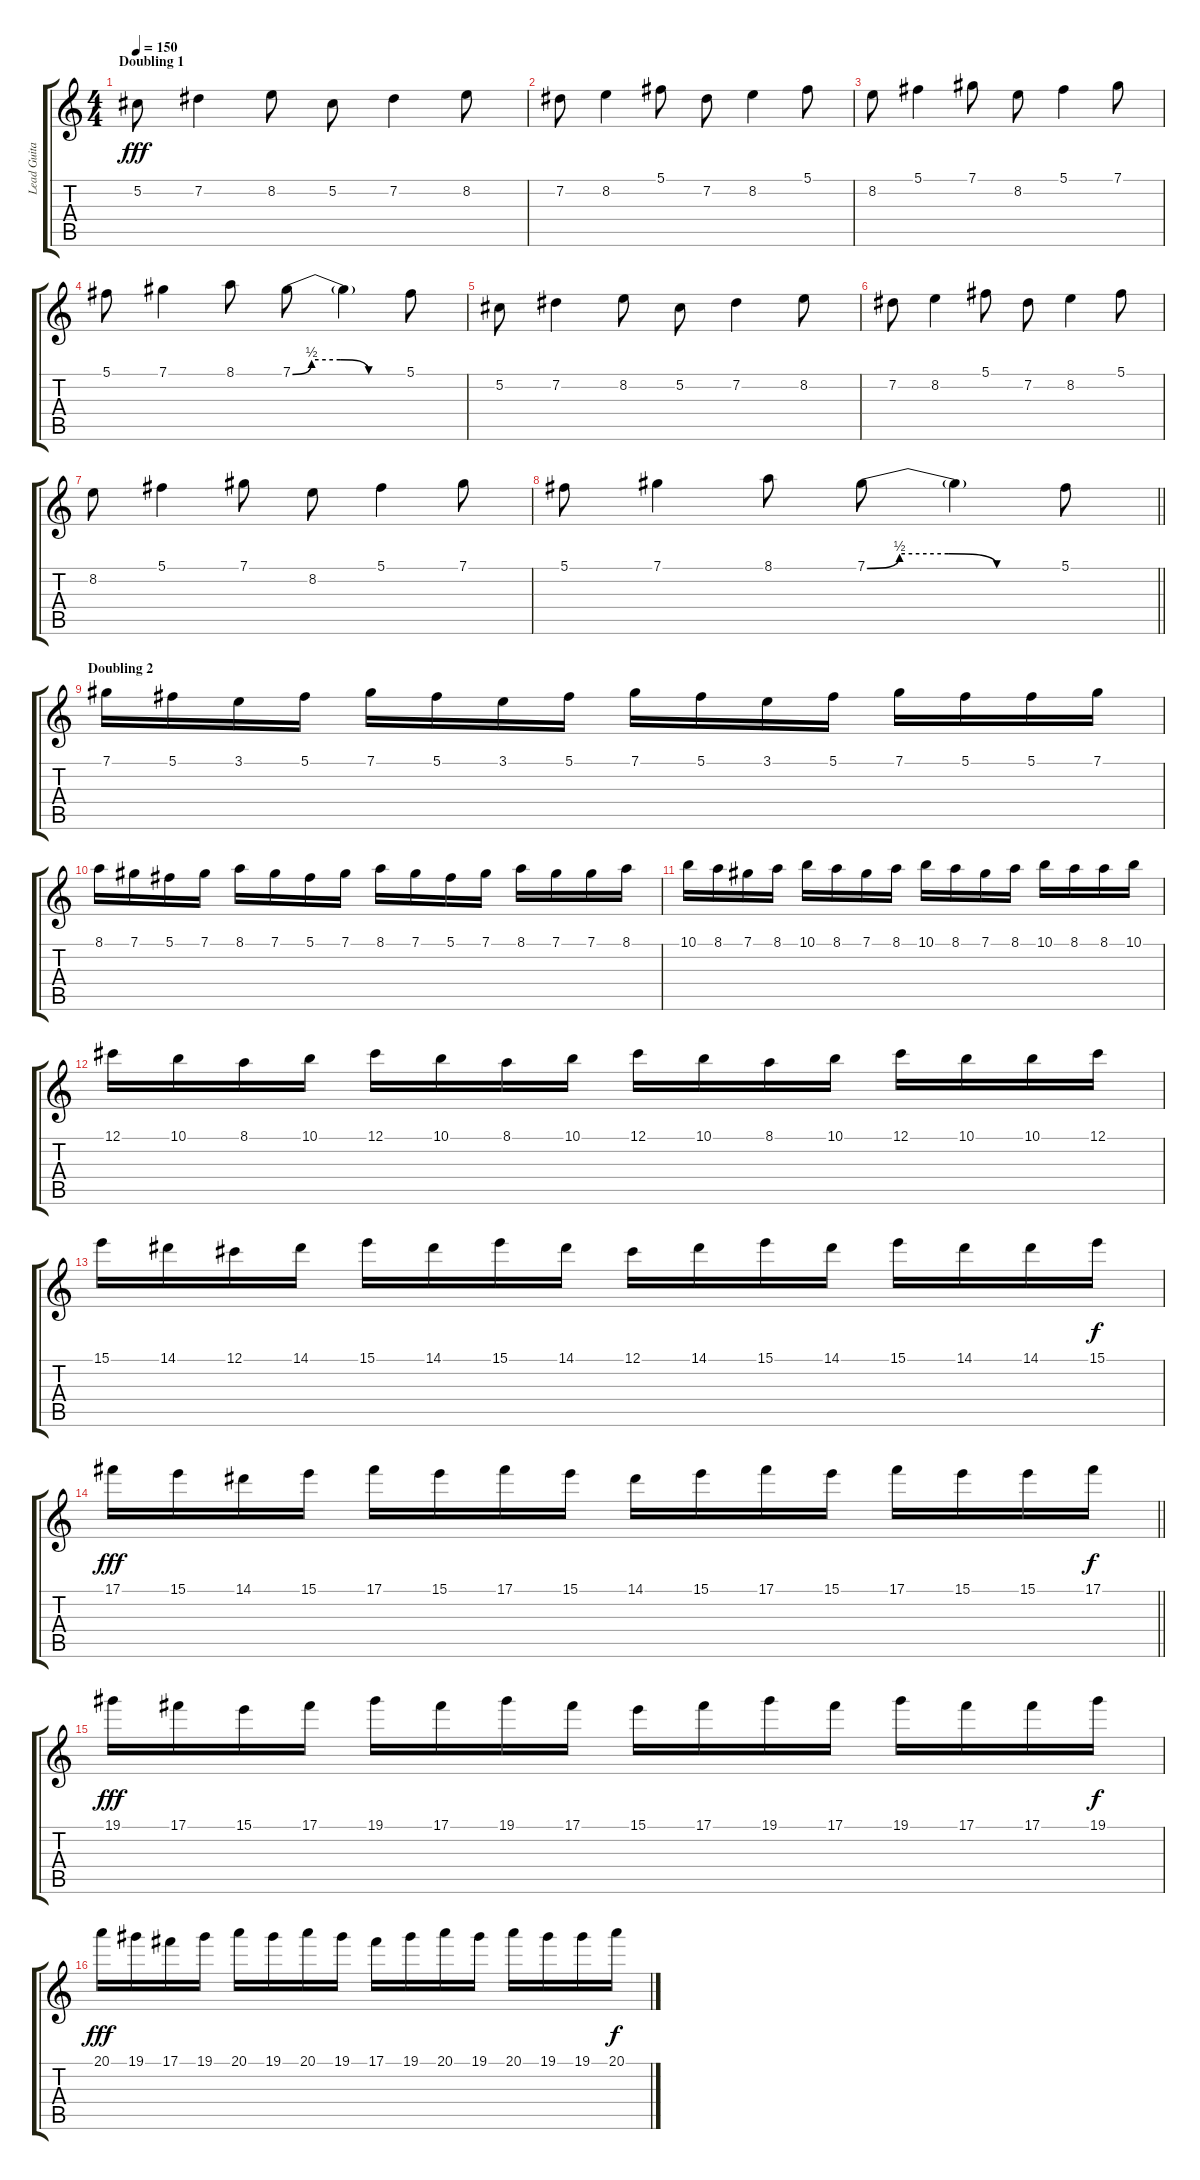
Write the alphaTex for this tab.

\track ("Lead Guitar" "Lead Guita") {instrument distortionguitar}
\staff {score tabs}
\tuning (Db4 Ab3 E3 B2 Gb2 B1) {hide}
\ts (4 4)
\section ("" "Doubling 1")
\tempo 150
\clef g2
\ks c
5.2.8{dy fff volume 16 balance 0 instrument distortionguitar} 7.2.4 8.2.8 5.2.8 7.2.4 8.2.8 |
7.2.8 8.2.4 5.1.8 7.2.8 8.2.4 5.1.8 |
8.2.8 5.1.4 7.1.8 8.2.8 5.1.4 7.1.8 |
5.1.8 7.1.4 8.1.8 7.1{be (custom 0 0 10 2 25 2 40 0 60 0)}.8 7.1{t}.4 5.1.8 |
5.2.8 7.2.4 8.2.8 5.2.8 7.2.4 8.2.8 |
7.2.8 8.2.4 5.1.8 7.2.8 8.2.4 5.1.8 |
8.2.8 5.1.4 7.1.8 8.2.8 5.1.4 7.1.8 |
\barLineRight lightlight
5.1.8 7.1.4 8.1.8 7.1{be (custom 0 0 10 2 25 2 40 0 60 0)}.8 7.1{t}.4 5.1.8 |
\section ("" "Doubling 2")
7.1.16 5.1.16 3.1.16 5.1.16 7.1.16 5.1.16 3.1.16 5.1.16 7.1.16 5.1.16 3.1.16 5.1.16 7.1.16 5.1.16 5.1.16 7.1.16 |
8.1.16 7.1.16 5.1.16 7.1.16 8.1.16 7.1.16 5.1.16 7.1.16 8.1.16 7.1.16 5.1.16 7.1.16 8.1.16 7.1.16 7.1.16 8.1.16 |
10.1.16 8.1.16 7.1.16 8.1.16 10.1.16 8.1.16 7.1.16 8.1.16 10.1.16 8.1.16 7.1.16 8.1.16 10.1.16 8.1.16 8.1.16 10.1.16 |
12.1.16 10.1.16 8.1.16 10.1.16 12.1.16 10.1.16 8.1.16 10.1.16 12.1.16 10.1.16 8.1.16 10.1.16 12.1.16 10.1.16 10.1.16 12.1.16 |
15.1.16 14.1.16 12.1.16 14.1.16 15.1.16 14.1.16 15.1.16 14.1.16 12.1.16 14.1.16 15.1.16 14.1.16 15.1.16 14.1.16 14.1.16 15.1.16{dy f} |
\barLineRight lightlight
17.1.16{dy fff} 15.1.16 14.1.16 15.1.16 17.1.16 15.1.16 17.1.16 15.1.16 14.1.16 15.1.16 17.1.16 15.1.16 17.1.16 15.1.16 15.1.16 17.1.16{dy f} |
19.1.16{dy fff} 17.1.16 15.1.16 17.1.16 19.1.16 17.1.16 19.1.16 17.1.16 15.1.16 17.1.16 19.1.16 17.1.16 19.1.16 17.1.16 17.1.16 19.1.16{dy f} |
20.1.16{dy fff} 19.1.16 17.1.16 19.1.16 20.1.16 19.1.16 20.1.16 19.1.16 17.1.16 19.1.16 20.1.16 19.1.16 20.1.16 19.1.16 19.1.16 20.1.16{dy f}
